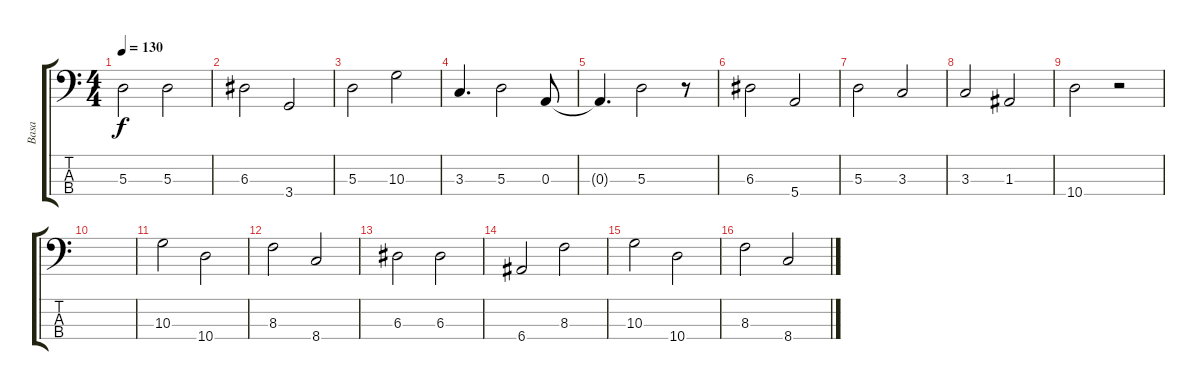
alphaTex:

\track ("Basa" "Basa") {instrument electricbassfinger}
\staff {score tabs}
\tuning (G2 D2 A1 E1) {hide}
\ts (4 4)
\tempo 130
\clef f4
\ks c
5.3.2{dy f} 5.3.2 |
6.3.2 3.4.2 |
5.3.2 10.3.2 |
3.3.4{d} 5.3.2 0.3.8 |
0.3{t}.4{d} 5.3.2 r.8 |
6.3.2 5.4.2 |
5.3.2 3.3.2 |
3.3.2 1.3.2 |
10.4.2 r.2 |
|
10.3.2 10.4.2 |
8.3.2 8.4.2 |
6.3.2 6.3.2 |
6.4.2 8.3.2 |
10.3.2 10.4.2 |
8.3.2 8.4.2
